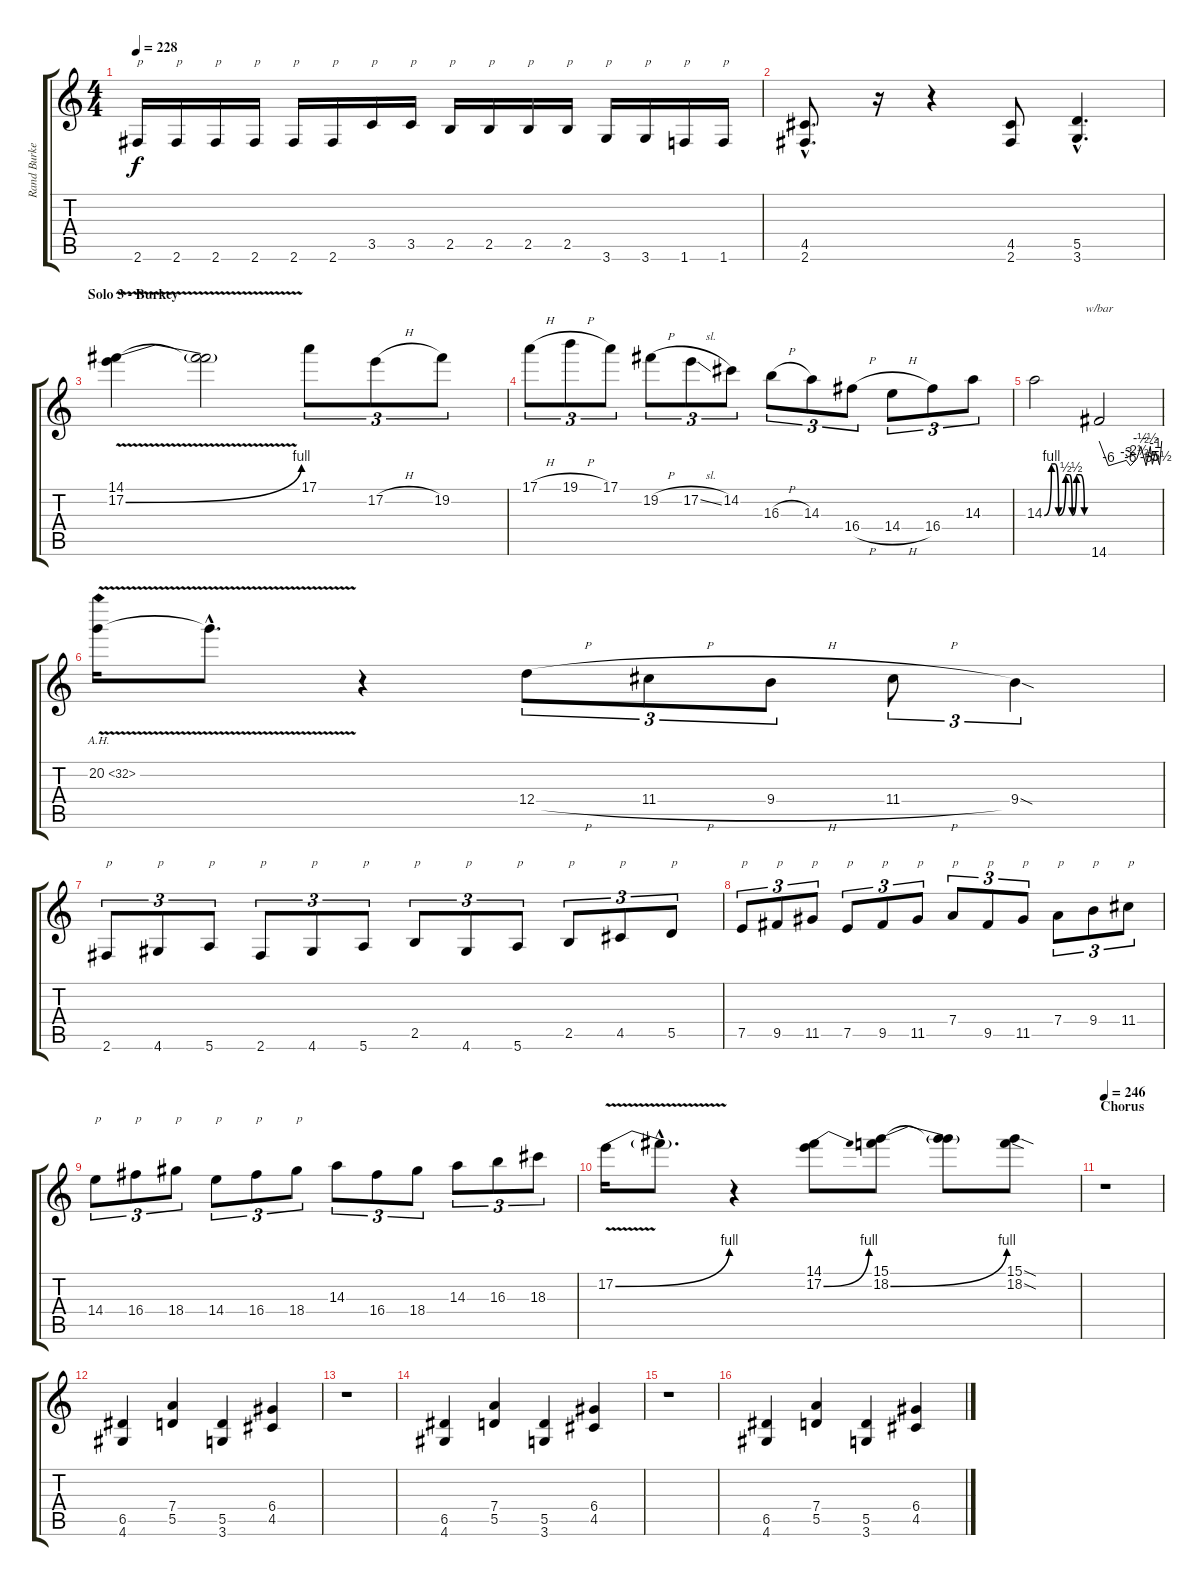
\track ("Rand Burkey" "Rand Burke") {instrument distortionguitar}
\staff {score tabs}
\tuning (E4 B3 G3 D3 A2 E2) {hide}
\ts (4 4)
\tempo 228
\clef g2
\ks c
2.6.16{txt "p" dy f} 2.6.16{txt "p"} 2.6.16{txt "p"} 2.6.16{txt "p"} 2.6.16{txt "p"} 2.6.16{txt "p"} 3.5.16{txt "p"} 3.5.16{txt "p"} 2.5.16{txt "p"} 2.5.16{txt "p"} 2.5.16{txt "p"} 2.5.16{txt "p"} 3.6.16{txt "p"} 3.6.16{txt "p"} 1.6.16{txt "p"} 1.6.16{txt "p"} |
(4.5{hac} 2.6{hac}).8{d} r.16 r.4 (4.5 2.6).8 (5.5{hac} 3.6{hac}).4{d} |
\section ("" "Solo 3 - Burkey")
(14.1{v} 17.2{be (bend 0 0 60 4) v}).4 (14.1{t} 17.2{t}).2 17.1.8{tu (3 2)} 17.2{h}.8{tu (3 2)} 19.2.8{tu (3 2)} |
17.1{h}.8{tu (3 2)} 19.1{h}.8{tu (3 2)} 17.1.8{tu (3 2)} 19.2{h}.8{tu (3 2)} 17.2{sl}.8{tu (3 2)} 14.2.8{tu (3 2)} 16.3{h}.8{tu (3 2)} 14.3.8{tu (3 2)} 16.4{h}.8{tu (3 2)} 14.4{h}.8{tu (3 2)} 16.4.8{tu (3 2)} 14.3.8{tu (3 2)} |
14.3{be (custom 0 0 10 4 15 4 20 0 30 2 35 2 39 0 45 2 50 2 56 0 60 0)}.2 14.6.2{tbe (custom default 0 0 9 -24 26 -12 30 -24 36 -10 40 -2 45 -24 49 -2 51 -20 54 -4 58 -22 60 0)} |
20.2{ah 12 v}.16 20.2{hac t}.8{d} r.4 12.4{h}.8{tu (3 2)} 11.4{h}.8{tu (3 2)} 9.4{h}.8{tu (3 2)} 11.4{h}.8{tu (3 2)} 9.4{sod}.4{tu (3 2)} |
2.6.8{tu (3 2) txt "p"} 4.6.8{tu (3 2) txt "p"} 5.6.8{tu (3 2) txt "p"} 2.6.8{tu (3 2) txt "p"} 4.6.8{tu (3 2) txt "p"} 5.6.8{tu (3 2) txt "p"} 2.5.8{tu (3 2) txt "p"} 4.6.8{tu (3 2) txt "p"} 5.6.8{tu (3 2) txt "p"} 2.5.8{tu (3 2) txt "p"} 4.5.8{tu (3 2) txt "p"} 5.5.8{tu (3 2) txt "p"} |
7.5.8{tu (3 2) txt "p"} 9.5.8{tu (3 2) txt "p"} 11.5.8{tu (3 2) txt "p"} 7.5.8{tu (3 2) txt "p"} 9.5.8{tu (3 2) txt "p"} 11.5.8{tu (3 2) txt "p"} 7.4.8{tu (3 2) txt "p"} 9.5.8{tu (3 2) txt "p"} 11.5.8{tu (3 2) txt "p"} 7.4.8{tu (3 2) txt "p"} 9.4.8{tu (3 2) txt "p"} 11.4.8{tu (3 2) txt "p"} |
14.4.8{tu (3 2) txt "p"} 16.4.8{tu (3 2) txt "p"} 18.4.8{tu (3 2) txt "p"} 14.4.8{tu (3 2) txt "p"} 16.4.8{tu (3 2) txt "p"} 18.4.8{tu (3 2) txt "p"} 14.3.8{tu (3 2)} 16.4.8{tu (3 2)} 18.4.8{tu (3 2)} 14.3.8{tu (3 2)} 16.3.8{tu (3 2)} 18.3.8{tu (3 2)} |
17.2{be (bend 0 0 60 4) v}.16 17.2{hac t}.8{d} r.4 (14.1 17.2{be (bend 0 0 60 4)}).8 (15.1 18.2{be (bend 0 0 60 4)}).8 (15.1{t} 18.2{t}).8 (15.1{sod} 18.2{sod}).8 |
\section ("" "Chorus")
\tempo 246
r.1 |
(6.5 4.6).4 (7.4 5.5).4 (5.5 3.6).4 (6.4 4.5).4 |
r.1 |
(6.5 4.6).4 (7.4 5.5).4 (5.5 3.6).4 (6.4 4.5).4 |
r.1 |
(6.5 4.6).4 (7.4 5.5).4 (5.5 3.6).4 (6.4 4.5).4
